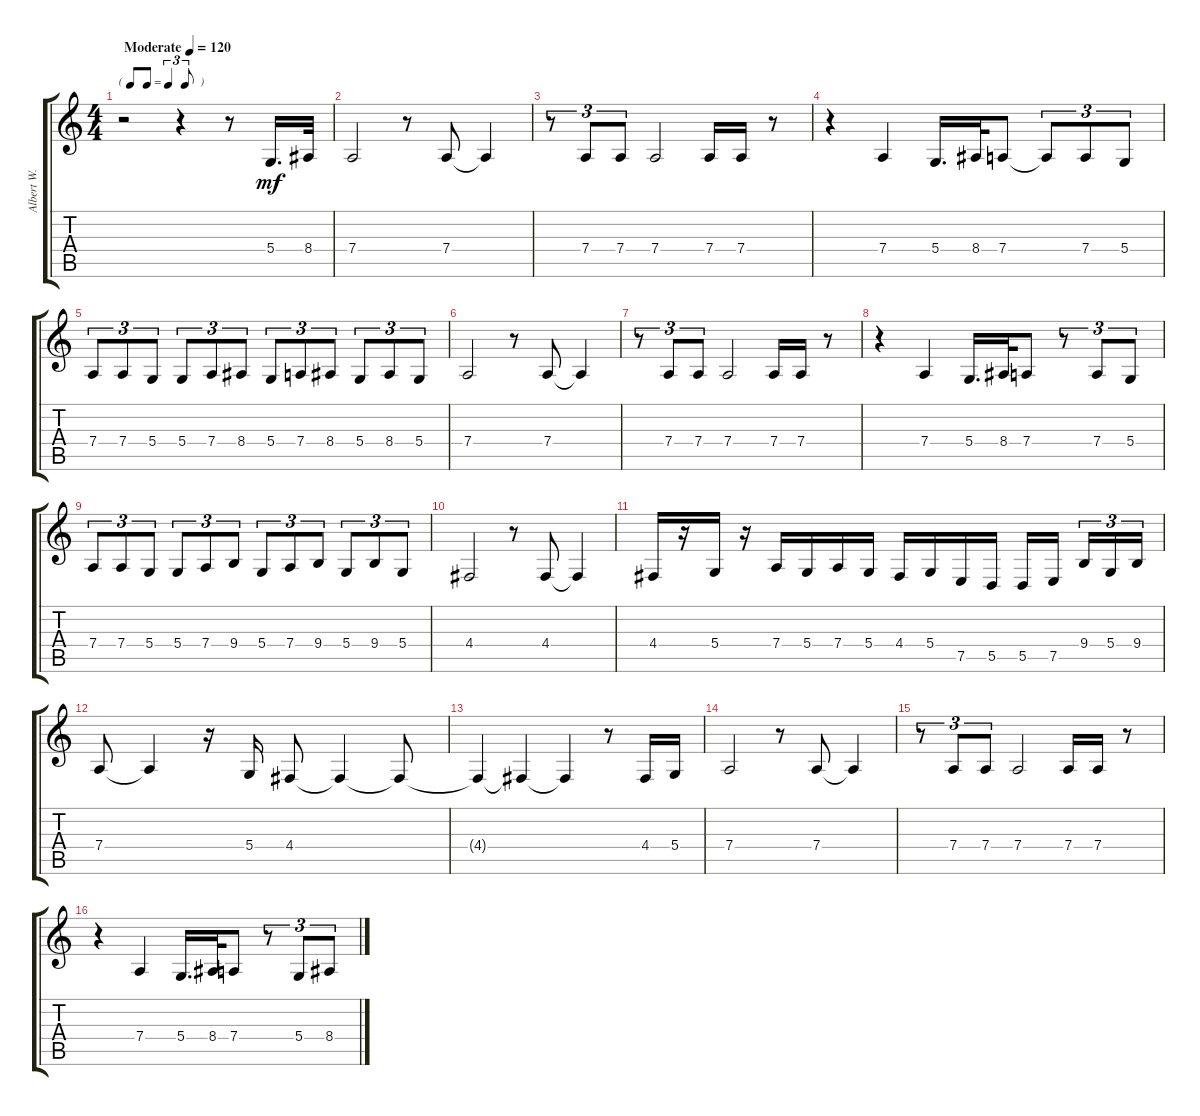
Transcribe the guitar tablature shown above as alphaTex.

\track ("Albert W." "Albert W.") {instrument altosax}
\staff {score tabs}
\tuning (E4 B3 G3 D3 A2 E2) {hide}
\ts (4 4)
\tf triplet8th
\tempo (120 "Moderate")
\clef g2
\ks c
r.2{dy mf instrument altosax} r.4 r.8 5.4.16{d} 8.4.32 |
7.4.2 r.8 7.4.8 7.4{t}.4 |
r.8{tu (3 2)} 7.4.8{tu (3 2)} 7.4.8{tu (3 2)} 7.4.2 7.4.16 7.4.16 r.8 |
r.4 7.4.4 5.4.16{d} 8.4.32 7.4.8 7.4{t}.8{tu (3 2)} 7.4.8{tu (3 2)} 5.4.8{tu (3 2)} |
7.4.8{tu (3 2)} 7.4.8{tu (3 2)} 5.4.8{tu (3 2)} 5.4.8{tu (3 2)} 7.4.8{tu (3 2)} 8.4.8{tu (3 2)} 5.4.8{tu (3 2)} 7.4.8{tu (3 2)} 8.4.8{tu (3 2)} 5.4.8{tu (3 2)} 8.4.8{tu (3 2)} 5.4.8{tu (3 2)} |
7.4.2 r.8 7.4.8 7.4{t}.4 |
r.8{tu (3 2)} 7.4.8{tu (3 2)} 7.4.8{tu (3 2)} 7.4.2 7.4.16 7.4.16 r.8 |
r.4 7.4.4 5.4.16{d} 8.4.32 7.4.8 r.8{tu (3 2)} 7.4.8{tu (3 2)} 5.4.8{tu (3 2)} |
7.4.8{tu (3 2)} 7.4.8{tu (3 2)} 5.4.8{tu (3 2)} 5.4.8{tu (3 2)} 7.4.8{tu (3 2)} 9.4.8{tu (3 2)} 5.4.8{tu (3 2)} 7.4.8{tu (3 2)} 9.4.8{tu (3 2)} 5.4.8{tu (3 2)} 9.4.8{tu (3 2)} 5.4.8{tu (3 2)} |
4.4.2 r.8 4.4.8 4.4{t}.4 |
4.4.16 r.16 5.4.16 r.16 7.4.16 5.4.16 7.4.16 5.4.16 4.4.16 5.4.16 7.5.16 5.5.16 5.5.16 7.5.16{beam splitsecondary} 9.4.16{tu (3 2)} 5.4.16{tu (3 2)} 9.4.16{tu (3 2)} |
7.4.8 7.4{t}.4 r.16 5.4.16 4.4.8 4.4{t}.4 4.4{t}.8 |
4.4{t}.4 4.4{t}.4 4.4{t}.4 r.8 4.4.16 5.4.16 |
7.4.2 r.8 7.4.8 7.4{t}.4 |
r.8{tu (3 2)} 7.4.8{tu (3 2)} 7.4.8{tu (3 2)} 7.4.2 7.4.16 7.4.16 r.8 |
r.4 7.4.4 5.4.16{d} 8.4.32 7.4.8 r.8{tu (3 2)} 5.4.8{tu (3 2)} 8.4.8{tu (3 2)}
